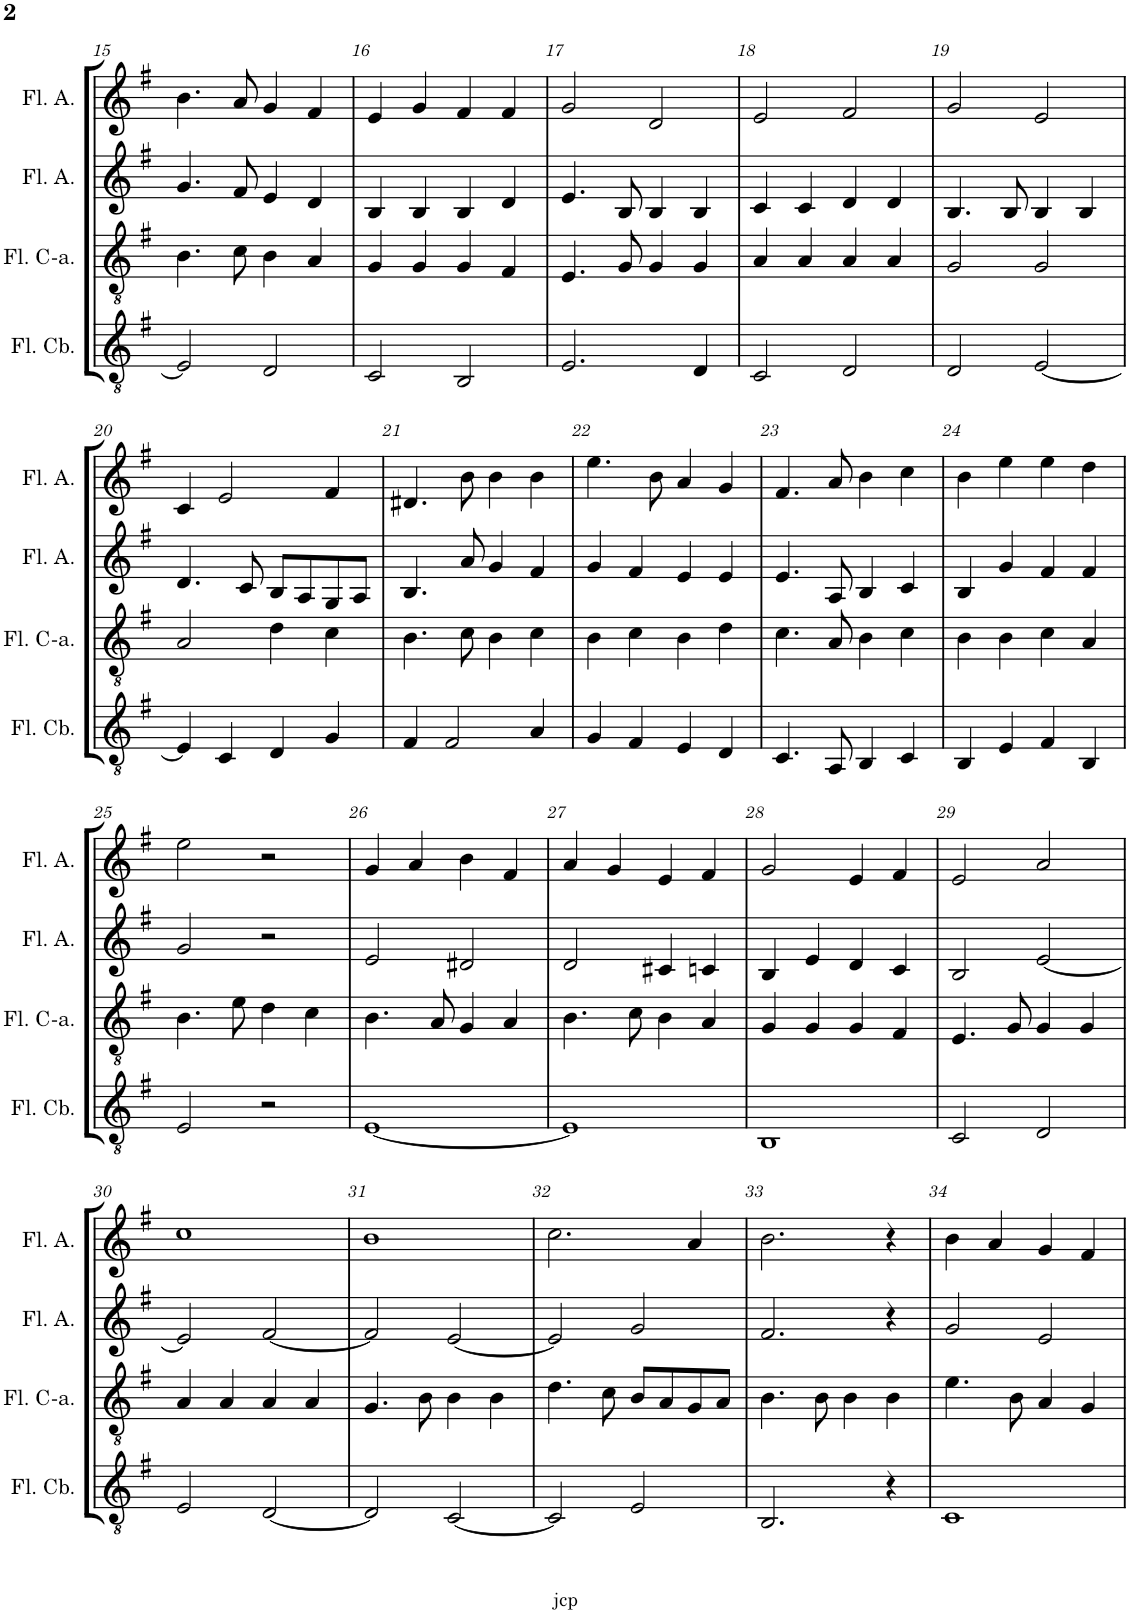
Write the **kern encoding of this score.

**kern	**kern	**kern	**kern
*part4	*part3	*part2	*part1
*staff4	*staff3	*staff2	*staff1
*I"Flûte Contrebasse	*I"Flûte Contre-alto	*I"Flûte Alto	*I"Flûte Alto
*I'Fl. Cb.	*I'Fl. C-a.	*I'Fl. A.	*I'Fl. A.
!!LO:PB:g=z
*clefGv2	*clefGv2	*clefG2	*clefG2
*k[f#]	*k[f#]	*k[f#]	*k[f#]
*M4/4	*M4/4	*M4/4	*M4/4
=15	=15	=15	=15
2E/]	4.B\	4.g/	4.b\
.	8c\	8f#/	8a/
2D/	4B\	4e/	4g/
.	4A/	4d/	4f#/
=16	=16	=16	=16
2C/	4G/	4B/	4e/
.	4G/	4B/	4g/
2BB/	4G/	4B/	4f#/
.	4F#/	4d/	4f#/
=17	=17	=17	=17
2.E/	4.E/	4.e/	2g/
.	8G/	8B/	.
.	4G/	4B/	2d/
4D/	4G/	4B/	.
=18	=18	=18	=18
2C/	4A/	4c/	2e/
.	4A/	4c/	.
2D/	4A/	4d/	2f#/
.	4A/	4d/	.
=19	=19	=19	=19
2D/	2G/	4.B/	2g/
.	.	8B/	.
[2E/	2G/	4B/	2e/
.	.	4B/	.
!!LO:LB:g=z
=20	=20	=20	=20
4E/]	2A/	4.d/	4c/
4C/	.	.	2e/
.	.	8c/	.
4D/	4d\	8B/L	.
.	.	8A/	.
4G/	4c\	8G/	4f#/
.	.	8A/J	.
=21	=21	=21	=21
4F#/	4.B\	4.B/	4.d#X/
2F#/	.	.	.
.	8c\	8a/	8b\
.	4B\	4g/	4b\
4A/	4c\	4f#/	4b\
=22	=22	=22	=22
4G/	4B\	4g/	4.ee\
4F#/	4c\	4f#/	.
.	.	.	8b\
4E/	4B\	4e/	4a/
4D/	4d\	4e/	4g/
=23	=23	=23	=23
4.C/	4.c\	4.e/	4.f#/
8AA/	8A/	8A/	8a/
4BB/	4B\	4B/	4b\
4C/	4c\	4c/	4cc\
=24	=24	=24	=24
4BB/	4B\	4B/	4b\
4E/	4B\	4g/	4ee\
4F#/	4c\	4f#/	4ee\
4BB/	4A/	4f#/	4dd\
!!LO:LB:g=z
=25	=25	=25	=25
2E/	4.B\	2g/	2ee\
.	8e\	.	.
2r	4d\	2r	2r
.	4c\	.	.
=26	=26	=26	=26
[1E	4.B\	2e/	4g/
.	.	.	4a/
.	8A/	.	.
.	4G/	2d#X/	4b\
.	4A/	.	4f#/
=27	=27	=27	=27
1E]	4.B\	2d/	4a/
.	.	.	4g/
.	8c\	.	.
.	4B\	4c#X/	4e/
.	4A/	4cn/	4f#/
=28	=28	=28	=28
1BB	4G/	4B/	2g/
.	4G/	4e/	.
.	4G/	4d/	4e/
.	4F#/	4c/	4f#/
=29	=29	=29	=29
2C/	4.E/	2B/	2e/
.	8G/	.	.
2D/	4G/	[2e/	2a/
.	4G/	.	.
!!LO:LB:g=z
=30	=30	=30	=30
2E/	4A/	2e/]	1cc
.	4A/	.	.
[2D/	4A/	[2f#/	.
.	4A/	.	.
=31	=31	=31	=31
2D/]	4.G/	2f#/]	1b
.	8B\	.	.
[2C/	4B\	[2e/	.
.	4B\	.	.
=32	=32	=32	=32
2C/]	4.d\	2e/]	2.cc\
.	8c\	.	.
2E/	8B/L	2g/	.
.	8A/	.	.
.	8G/	.	4a/
.	8A/J	.	.
=33	=33	=33	=33
2.BB/	4.B\	2.f#/	2.b\
.	8B\	.	.
.	4B\	.	.
4r	4B\	4r	4r
=34	=34	=34	=34
1C	4.e\	2g/	4b\
.	.	.	4a/
.	8B\	.	.
.	4A/	2e/	4g/
.	4G/	.	4f#/
=	=	=	=
*-	*-	*-	*-
